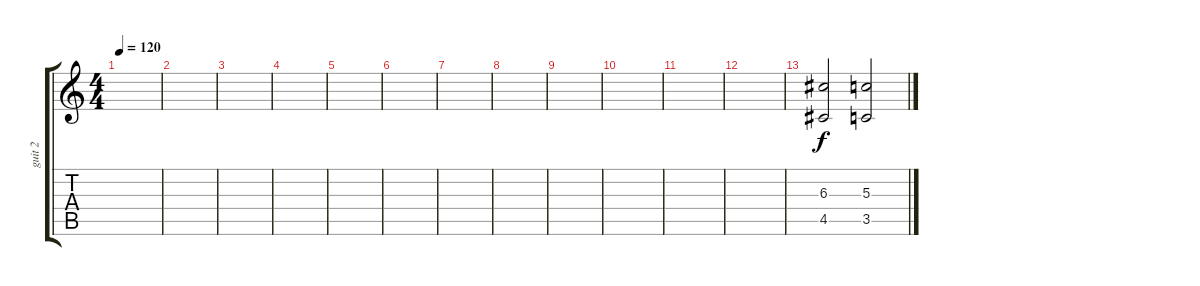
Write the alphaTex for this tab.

\track ("guit 2" "guit 2") {instrument distortionguitar}
\staff {score tabs}
\tuning (E4 B3 G3 D3 A2 E2) {hide}
\ts (4 4)
\tempo 120
\clef g2
\ks c
|
|
|
|
|
|
|
|
|
|
|
|
(6.3 4.5).2 (5.3 3.5).2
